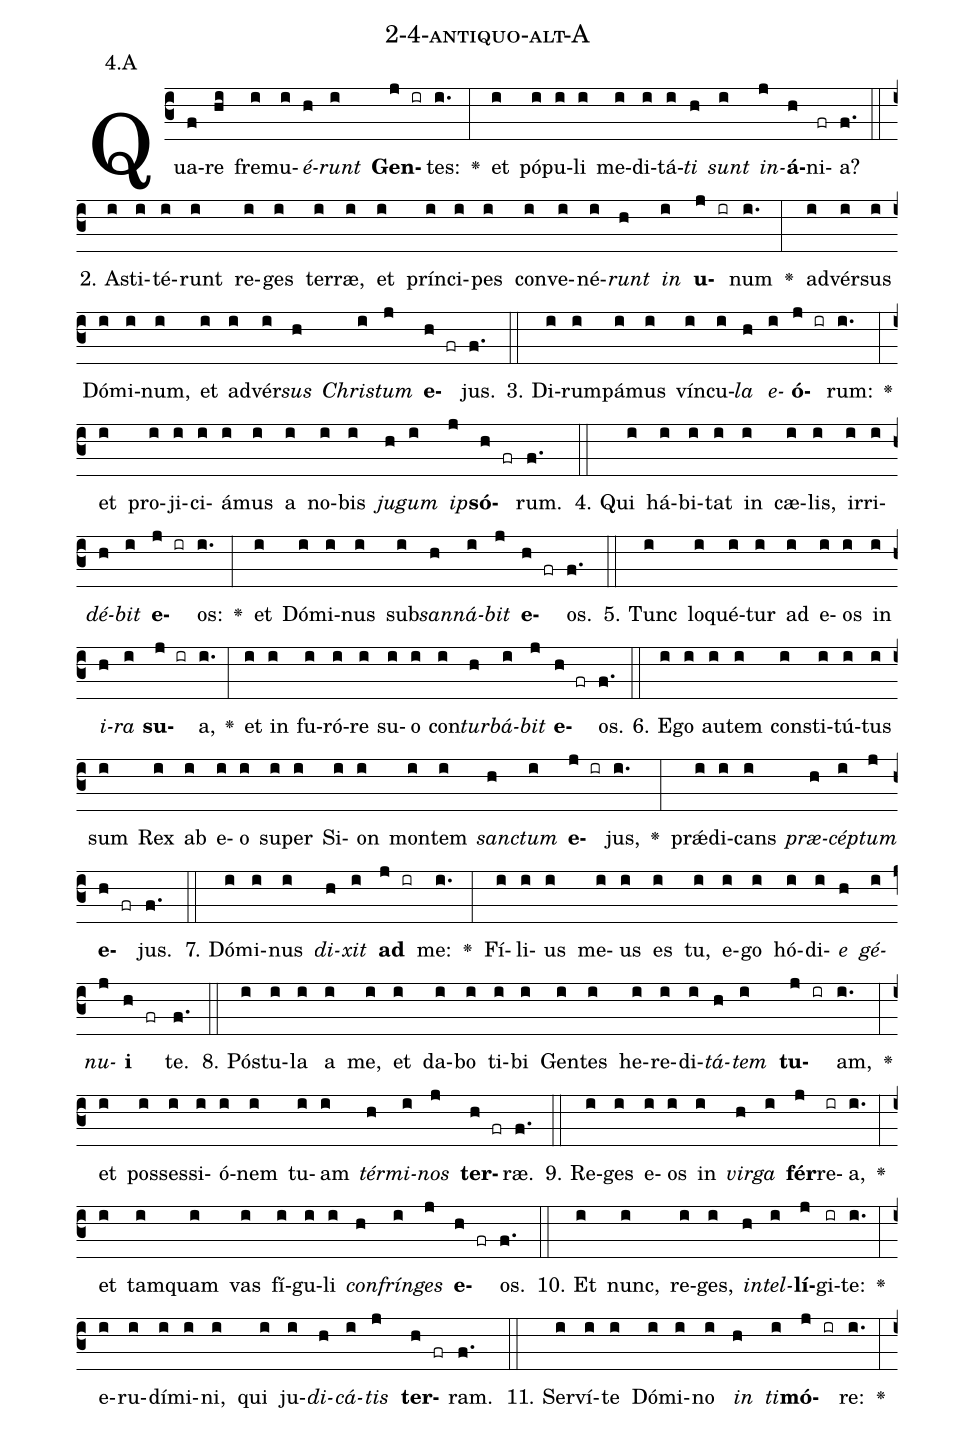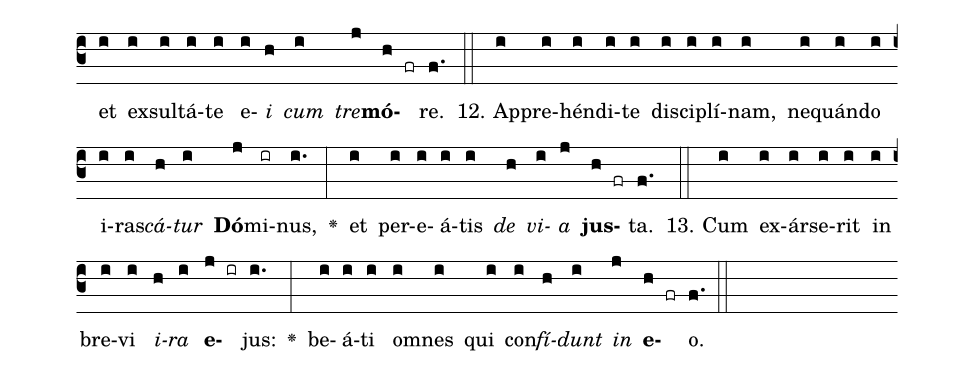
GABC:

name: 2-4-antiquo-alt-A;
annotation: 4.A;
%%
(c3)Qua(f)re(hi) fre(i)mu(i)<i>é</i>(h)<i>runt</i>(i) <b>Gen</b>(j ir)tes:(i.) <v>\greheightstar</v>(:) et(i) pó(i)pu(i)li(i) me(i)di(i)tá(i)<i>ti</i>(h) <i>sunt</i>(i) <i>in</i>(j)<b>á</b>(h)ni(fr)a?(f.) (::)
2. A(i)sti(i)té(i)runt(i) re(i)ges(i) ter(i)ræ,(i) et(i) prín(i)ci(i)pes(i) con(i)ve(i)né(i)<i>runt</i>(h) <i>in</i>(i) <b>u</b>(j ir)num(i.) <v>\greheightstar</v>(:) ad(i)vér(i)sus(i) Dó(i)mi(i)num,(i) et(i) ad(i)vér(i)<i>sus</i>(h) <i>Chris</i>(i)<i>tum</i>(j) <b>e</b>(h fr)jus.(f.) (::)
3. Di(i)rum(i)pá(i)mus(i) vín(i)cu(i)<i>la</i>(h) <i>e</i>(i)<b>ó</b>(j ir)rum:(i.) <v>\greheightstar</v>(:) et(i) pro(i)ji(i)ci(i)á(i)mus(i) a(i) no(i)bis(i) <i>ju</i>(h)<i>gum</i>(i) <i>ip</i>(j)<b>só</b>(h fr)rum.(f.) (::)
4. Qui(i) há(i)bi(i)tat(i) in(i) cæ(i)lis,(i) ir(i)ri(i)<i>dé</i>(h)<i>bit</i>(i) <b>e</b>(j ir)os:(i.) <v>\greheightstar</v>(:) et(i) Dó(i)mi(i)nus(i) sub(i)<i>san</i>(h)<i>ná</i>(i)<i>bit</i>(j) <b>e</b>(h fr)os.(f.) (::)
5. Tunc(i) lo(i)qué(i)tur(i) ad(i) e(i)os(i) in(i) <i>i</i>(h)<i>ra</i>(i) <b>su</b>(j ir)a,(i.) <v>\greheightstar</v>(:) et(i) in(i) fu(i)ró(i)re(i) su(i)o(i) con(i)<i>tur</i>(h)<i>bá</i>(i)<i>bit</i>(j) <b>e</b>(h fr)os.(f.) (::)
6. E(i)go(i) au(i)tem(i) con(i)sti(i)tú(i)tus(i) sum(i) Rex(i) ab(i) e(i)o(i) su(i)per(i) Si(i)on(i) mon(i)tem(i) <i>sanc</i>(h)<i>tum</i>(i) <b>e</b>(j ir)jus,(i.) <v>\greheightstar</v>(:) prǽ(i)di(i)cans(i) <i>præ</i>(h)<i>cép</i>(i)<i>tum</i>(j) <b>e</b>(h fr)jus.(f.) (::)
7. Dó(i)mi(i)nus(i) <i>di</i>(h)<i>xit</i>(i) <b>ad</b>(j ir) me:(i.) <v>\greheightstar</v>(:) Fí(i)li(i)us(i) me(i)us(i) es(i) tu,(i) e(i)go(i) hó(i)di(i)<i>e</i>(h) <i>gé</i>(i)<i>nu</i>(j)<b>i</b>(h fr) te.(f.) (::)
8. Pós(i)tu(i)la(i) a(i) me,(i) et(i) da(i)bo(i) ti(i)bi(i) Gen(i)tes(i) he(i)re(i)di(i)<i>tá</i>(h)<i>tem</i>(i) <b>tu</b>(j ir)am,(i.) <v>\greheightstar</v>(:) et(i) pos(i)ses(i)si(i)ó(i)nem(i) tu(i)am(i) <i>tér</i>(h)<i>mi</i>(i)<i>nos</i>(j) <b>ter</b>(h fr)ræ.(f.) (::)
9. Re(i)ges(i) e(i)os(i) in(i) <i>vir</i>(h)<i>ga</i>(i) <b>fér</b>(j)re(ir)a,(i.) <v>\greheightstar</v>(:) et(i) tam(i)quam(i) vas(i) fí(i)gu(i)li(i) <i>con</i>(h)<i>frín</i>(i)<i>ges</i>(j) <b>e</b>(h fr)os.(f.) (::)
10. Et(i) nunc,(i) re(i)ges,(i) <i>in</i>(h)<i>tel</i>(i)<b>lí</b>(j)gi(ir)te:(i.) <v>\greheightstar</v>(:) e(i)ru(i)dí(i)mi(i)ni,(i) qui(i) ju(i)<i>di</i>(h)<i>cá</i>(i)<i>tis</i>(j) <b>ter</b>(h fr)ram.(f.) (::)
11. Ser(i)ví(i)te(i) Dó(i)mi(i)no(i) <i>in</i>(h) <i>ti</i>(i)<b>mó</b>(j ir)re:(i.) <v>\greheightstar</v>(:) et(i) ex(i)sul(i)tá(i)te(i) e(i)<i>i</i>(h) <i>cum</i>(i) <i>tre</i>(j)<b>mó</b>(h fr)re.(f.) (::)
12. Ap(i)pre(i)hén(i)di(i)te(i) di(i)sci(i)plí(i)nam,(i) ne(i)quán(i)do(i) i(i)ras(i)<i>cá</i>(h)<i>tur</i>(i) <b>Dó</b>(j)mi(ir)nus,(i.) <v>\greheightstar</v>(:) et(i) per(i)e(i)á(i)tis(i) <i>de</i>(h) <i>vi</i>(i)<i>a</i>(j) <b>jus</b>(h fr)ta.(f.) (::)
13. Cum(i) ex(i)ár(i)se(i)rit(i) in(i) bre(i)vi(i) <i>i</i>(h)<i>ra</i>(i) <b>e</b>(j ir)jus:(i.) <v>\greheightstar</v>(:) be(i)á(i)ti(i) om(i)nes(i) qui(i) con(i)<i>fí</i>(h)<i>dunt</i>(i) <i>in</i>(j) <b>e</b>(h fr)o.(f.) (::)
